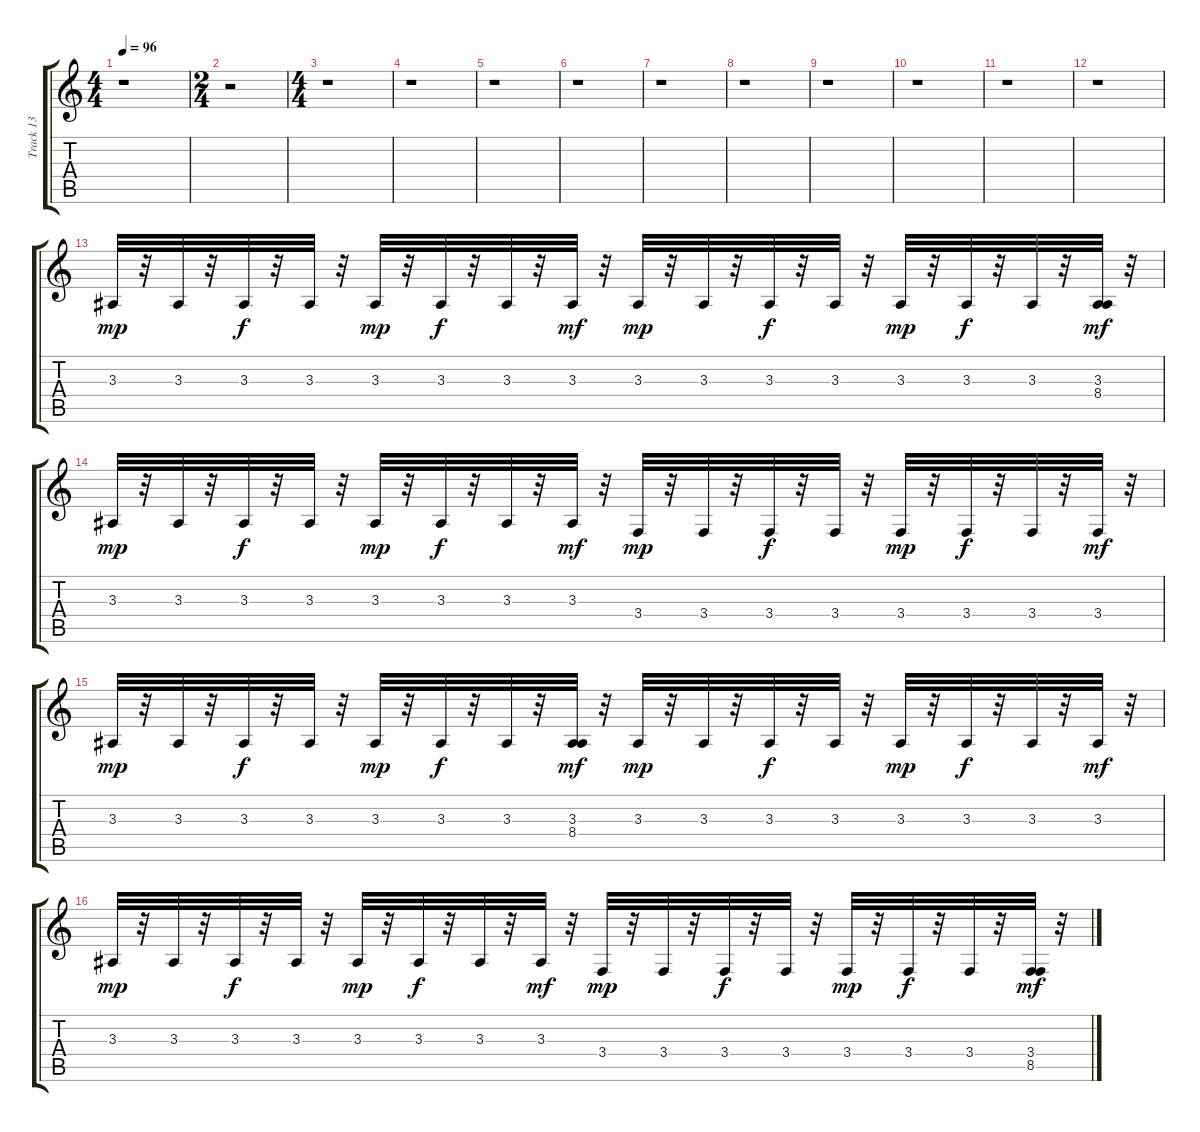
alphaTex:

\track ("Track 13" "Track 13") {instrument lead8bassandlead}
\staff {score tabs}
\tuning (E4 B3 G3 D3 A2 E2) {hide}
\ts (4 4)
\tempo 96
\clef g2
\ks c
r.1{dy mp} |
\ts (2 4)
r.2 |
\ts (4 4)
r.1 |
r.1 |
r.1 |
r.1 |
r.1 |
r.1 |
r.1 |
r.1 |
r.1 |
r.1 |
3.3.32 r.32 3.3.32 r.32 3.3.32{dy f} r.32 3.3.32 r.32 3.3.32{dy mp} r.32 3.3.32{dy f} r.32 3.3.32 r.32 3.3.32{dy mf} r.32 3.3.32{dy mp} r.32 3.3.32 r.32 3.3.32{dy f} r.32 3.3.32 r.32 3.3.32{dy mp} r.32 3.3.32{dy f} r.32 3.3.32 r.32 (3.3 8.4).32{dy mf} r.32 |
3.3.32{dy mp} r.32 3.3.32 r.32 3.3.32{dy f} r.32 3.3.32 r.32 3.3.32{dy mp} r.32 3.3.32{dy f} r.32 3.3.32 r.32 3.3.32{dy mf} r.32 3.4.32{dy mp} r.32 3.4.32 r.32 3.4.32{dy f} r.32 3.4.32 r.32 3.4.32{dy mp} r.32 3.4.32{dy f} r.32 3.4.32 r.32 3.4.32{dy mf} r.32 |
3.3.32{dy mp} r.32 3.3.32 r.32 3.3.32{dy f} r.32 3.3.32 r.32 3.3.32{dy mp} r.32 3.3.32{dy f} r.32 3.3.32 r.32 (3.3 8.4).32{dy mf} r.32 3.3.32{dy mp} r.32 3.3.32 r.32 3.3.32{dy f} r.32 3.3.32 r.32 3.3.32{dy mp} r.32 3.3.32{dy f} r.32 3.3.32 r.32 3.3.32{dy mf} r.32 |
3.3.32{dy mp} r.32 3.3.32 r.32 3.3.32{dy f} r.32 3.3.32 r.32 3.3.32{dy mp} r.32 3.3.32{dy f} r.32 3.3.32 r.32 3.3.32{dy mf} r.32 3.4.32{dy mp} r.32 3.4.32 r.32 3.4.32{dy f} r.32 3.4.32 r.32 3.4.32{dy mp} r.32 3.4.32{dy f} r.32 3.4.32 r.32 (3.4 8.5).32{dy mf} r.32
